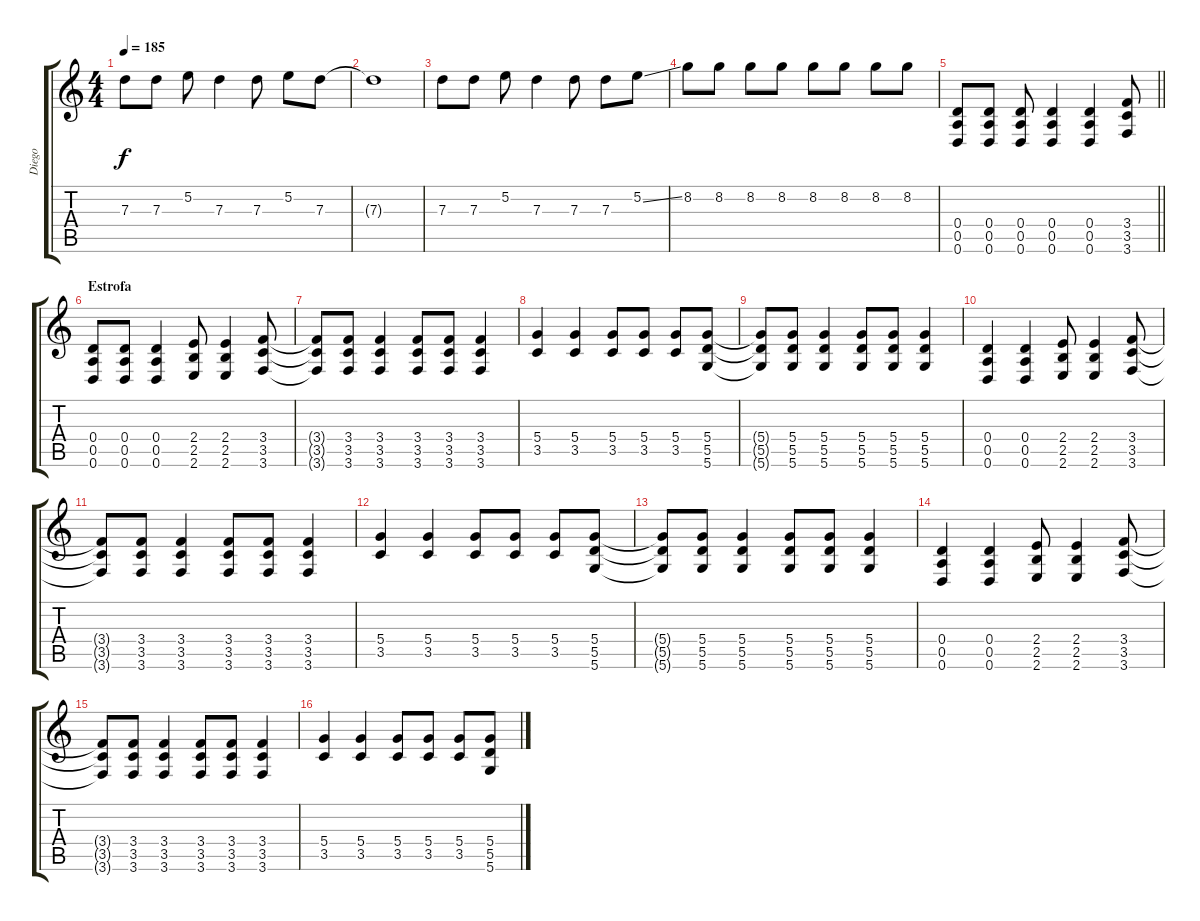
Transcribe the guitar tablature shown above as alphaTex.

\track ("Diego" "Diego") {instrument distortionguitar}
\staff {score tabs}
\tuning (E4 B3 G3 D3 A2 D2) {hide}
\ts (4 4)
\tempo 185
\clef g2
\ks c
7.3.8{dy f} 7.3.8 5.2.8 7.3.4 7.3.8 5.2.8 7.3.8 |
7.3{t}.1 |
7.3.8 7.3.8 5.2.8 7.3.4 7.3.8 7.3.8 5.2{ss}.8 |
8.2.8 8.2.8 8.2.8 8.2.8 8.2.8 8.2.8 8.2.8 8.2.8 |
\barLineRight lightlight
(0.4 0.5 0.6).8 (0.4 0.5 0.6).8 (0.4 0.5 0.6).8 (0.4 0.5 0.6).4 (0.4 0.5 0.6).4 (3.4 3.5 3.6).8 |
\section ("" "Estrofa")
(0.4 0.5 0.6).8 (0.4 0.5 0.6).8 (0.4 0.5 0.6).4 (2.4 2.5 2.6).8 (2.4 2.5 2.6).4 (3.4 3.5 3.6).8 |
(3.4{t} 3.5{t} 3.6{t}).8 (3.4 3.5 3.6).8 (3.4 3.5 3.6).4 (3.4 3.5 3.6).8 (3.4 3.5 3.6).8 (3.4 3.5 3.6).4 |
(5.4 3.5).4 (5.4 3.5).4 (5.4 3.5).8 (5.4 3.5).8 (5.4 3.5).8 (5.4 5.5 5.6).8 |
(5.4{t} 5.5{t} 5.6{t}).8 (5.4 5.5 5.6).8 (5.4 5.5 5.6).4 (5.4 5.5 5.6).8 (5.4 5.5 5.6).8 (5.4 5.5 5.6).4 |
(0.4 0.5 0.6).4 (0.4 0.5 0.6).4 (2.4 2.5 2.6).8 (2.4 2.5 2.6).4 (3.4 3.5 3.6).8 |
(3.4{t} 3.5{t} 3.6{t}).8 (3.4 3.5 3.6).8 (3.4 3.5 3.6).4 (3.4 3.5 3.6).8 (3.4 3.5 3.6).8 (3.4 3.5 3.6).4 |
(5.4 3.5).4 (5.4 3.5).4 (5.4 3.5).8 (5.4 3.5).8 (5.4 3.5).8 (5.4 5.5 5.6).8 |
(5.4{t} 5.5{t} 5.6{t}).8 (5.4 5.5 5.6).8 (5.4 5.5 5.6).4 (5.4 5.5 5.6).8 (5.4 5.5 5.6).8 (5.4 5.5 5.6).4 |
(0.4 0.5 0.6).4 (0.4 0.5 0.6).4 (2.4 2.5 2.6).8 (2.4 2.5 2.6).4 (3.4 3.5 3.6).8 |
(3.4{t} 3.5{t} 3.6{t}).8 (3.4 3.5 3.6).8 (3.4 3.5 3.6).4 (3.4 3.5 3.6).8 (3.4 3.5 3.6).8 (3.4 3.5 3.6).4 |
(5.4 3.5).4 (5.4 3.5).4 (5.4 3.5).8 (5.4 3.5).8 (5.4 3.5).8 (5.4 5.5 5.6).8
